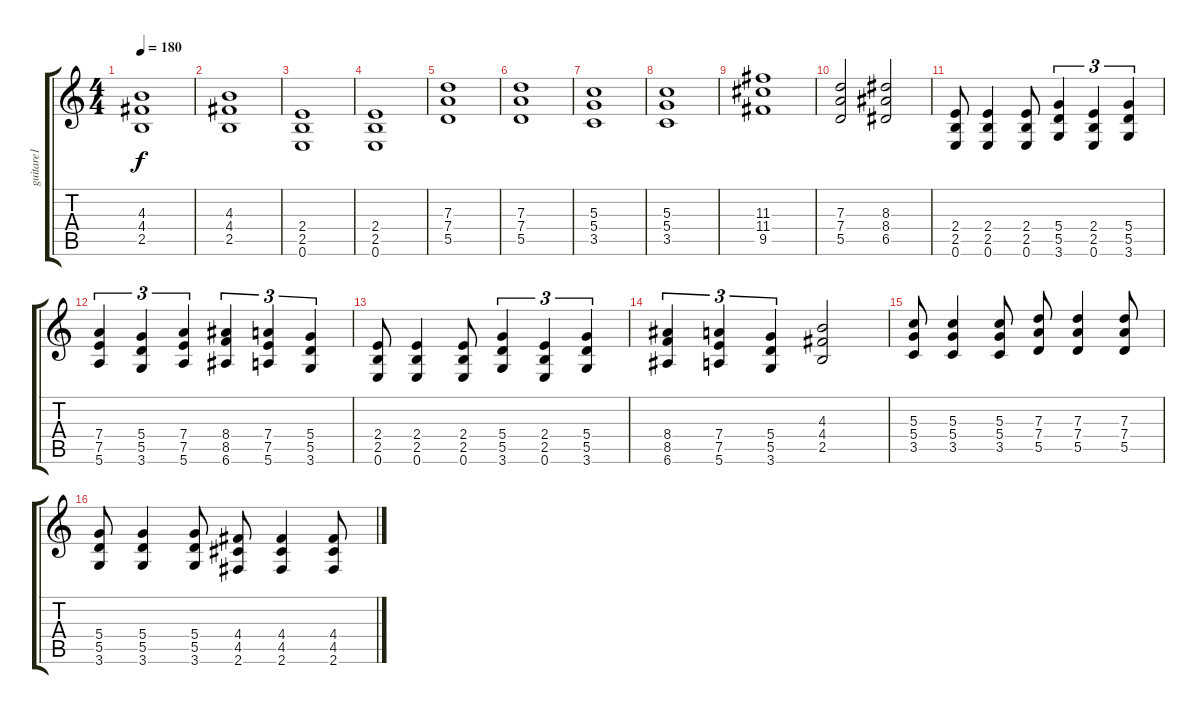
\track ("guitare1" "guitare1") {instrument distortionguitar}
\staff {score tabs}
\tuning (E4 B3 G3 D3 A2 E2) {hide}
\ts (4 4)
\tempo 180
\clef g2
\ks c
(4.3 4.4 2.5).1{dy f} |
(4.3 4.4 2.5).1 |
(2.4 2.5 0.6).1 |
(2.4 2.5 0.6).1 |
(7.3 7.4 5.5).1 |
(7.3 7.4 5.5).1 |
(5.3 5.4 3.5).1 |
(5.3 5.4 3.5).1 |
(11.3 11.4 9.5).1 |
(7.3 7.4 5.5).2 (8.3 8.4 6.5).2 |
(2.4 2.5 0.6).8 (2.4 2.5 0.6).4 (2.4 2.5 0.6).8 (5.4 5.5 3.6).4{tu (3 2)} (2.4 2.5 0.6).4{tu (3 2)} (5.4 5.5 3.6).4{tu (3 2)} |
(7.4 7.5 5.6).4{tu (3 2)} (5.4 5.5 3.6).4{tu (3 2)} (7.4 7.5 5.6).4{tu (3 2)} (8.4 8.5 6.6).4{tu (3 2)} (7.4 7.5 5.6).4{tu (3 2)} (5.4 5.5 3.6).4{tu (3 2)} |
(2.4 2.5 0.6).8 (2.4 2.5 0.6).4 (2.4 2.5 0.6).8 (5.4 5.5 3.6).4{tu (3 2)} (2.4 2.5 0.6).4{tu (3 2)} (5.4 5.5 3.6).4{tu (3 2)} |
(8.4 8.5 6.6).4{tu (3 2)} (7.4 7.5 5.6).4{tu (3 2)} (5.4 5.5 3.6).4{tu (3 2)} (4.3 4.4 2.5).2 |
(5.3 5.4 3.5).8 (5.3 5.4 3.5).4 (5.3 5.4 3.5).8 (7.3 7.4 5.5).8 (7.3 7.4 5.5).4 (7.3 7.4 5.5).8 |
(5.4 5.5 3.6).8 (5.4 5.5 3.6).4 (5.4 5.5 3.6).8 (4.4 4.5 2.6).8 (4.4 4.5 2.6).4 (4.4 4.5 2.6).8
